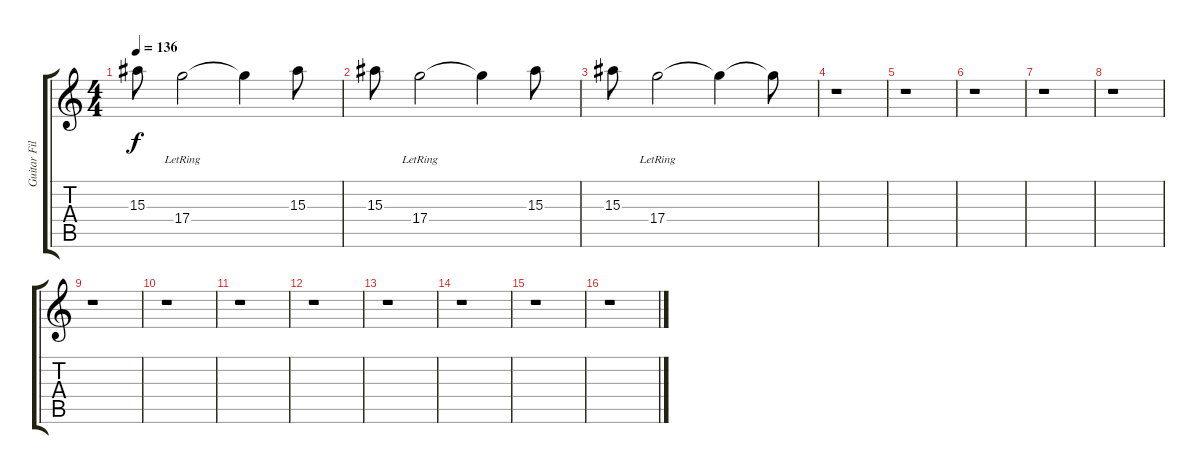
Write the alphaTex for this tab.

\track ("Guitar Fills" "Guitar Fil") {instrument electricguitarclean}
\staff {score tabs}
\tuning (E4 B3 G3 D3 A2 E2) {hide}
\ts (4 4)
\tempo 136
\clef g2
\ks c
15.3.8{dy f} 17.4{lr}.2 17.4{t}.4 15.3.8 |
15.3.8 17.4{lr}.2 17.4{t}.4 15.3.8 |
15.3.8 17.4{lr}.2 17.4{t}.4 17.4{t}.8 |
r.1 |
r.1 |
r.1 |
r.1 |
r.1 |
r.1 |
r.1 |
r.1 |
r.1 |
r.1 |
r.1 |
r.1 |
r.1
